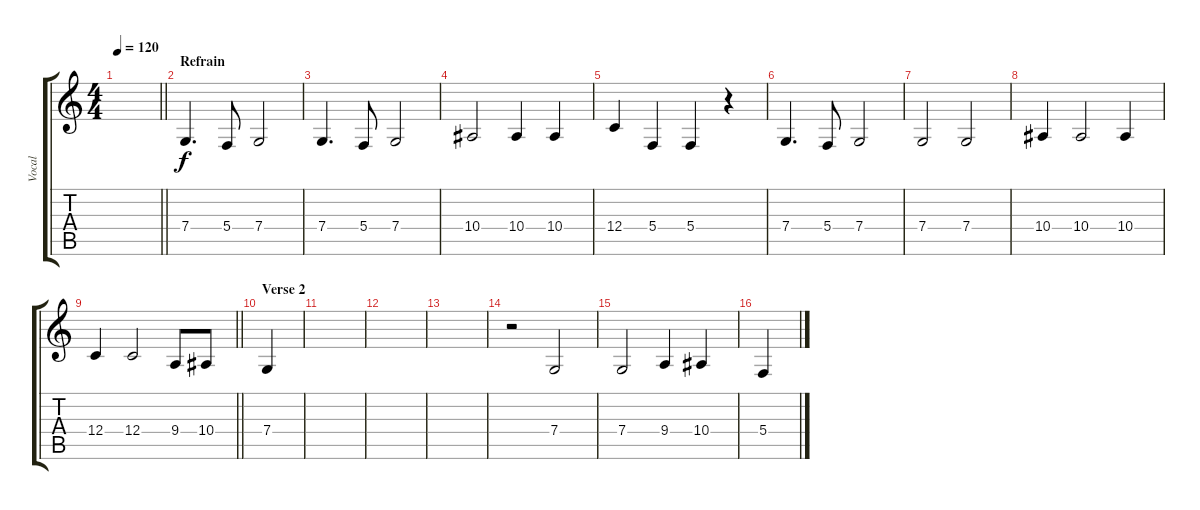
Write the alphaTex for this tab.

\track ("Vocal" "Vocal") {instrument synthvoice}
\staff {score tabs}
\tuning (D4 A3 F3 C3 G2 D2) {hide}
\ts (4 4)
\tempo 120
\clef g2
\barLineRight lightlight
\ks c
|
\section ("" "Refrain")
7.4.4{d} 5.4.8 7.4.2 |
7.4.4{d} 5.4.8 7.4.2 |
10.4.2 10.4.4 10.4.4 |
12.4.4 5.4.4 5.4.4 r.4 |
7.4.4{d} 5.4.8 7.4.2 |
7.4.2 7.4.2 |
10.4.4 10.4.2 10.4.4 |
\barLineRight lightlight
12.4.4 12.4.2 9.4.8 10.4.8 |
\section ("" "Verse 2")
7.4.4 |
|
|
|
r.2 7.4.2 |
7.4.2 9.4.4 10.4.4 |
5.4.4
